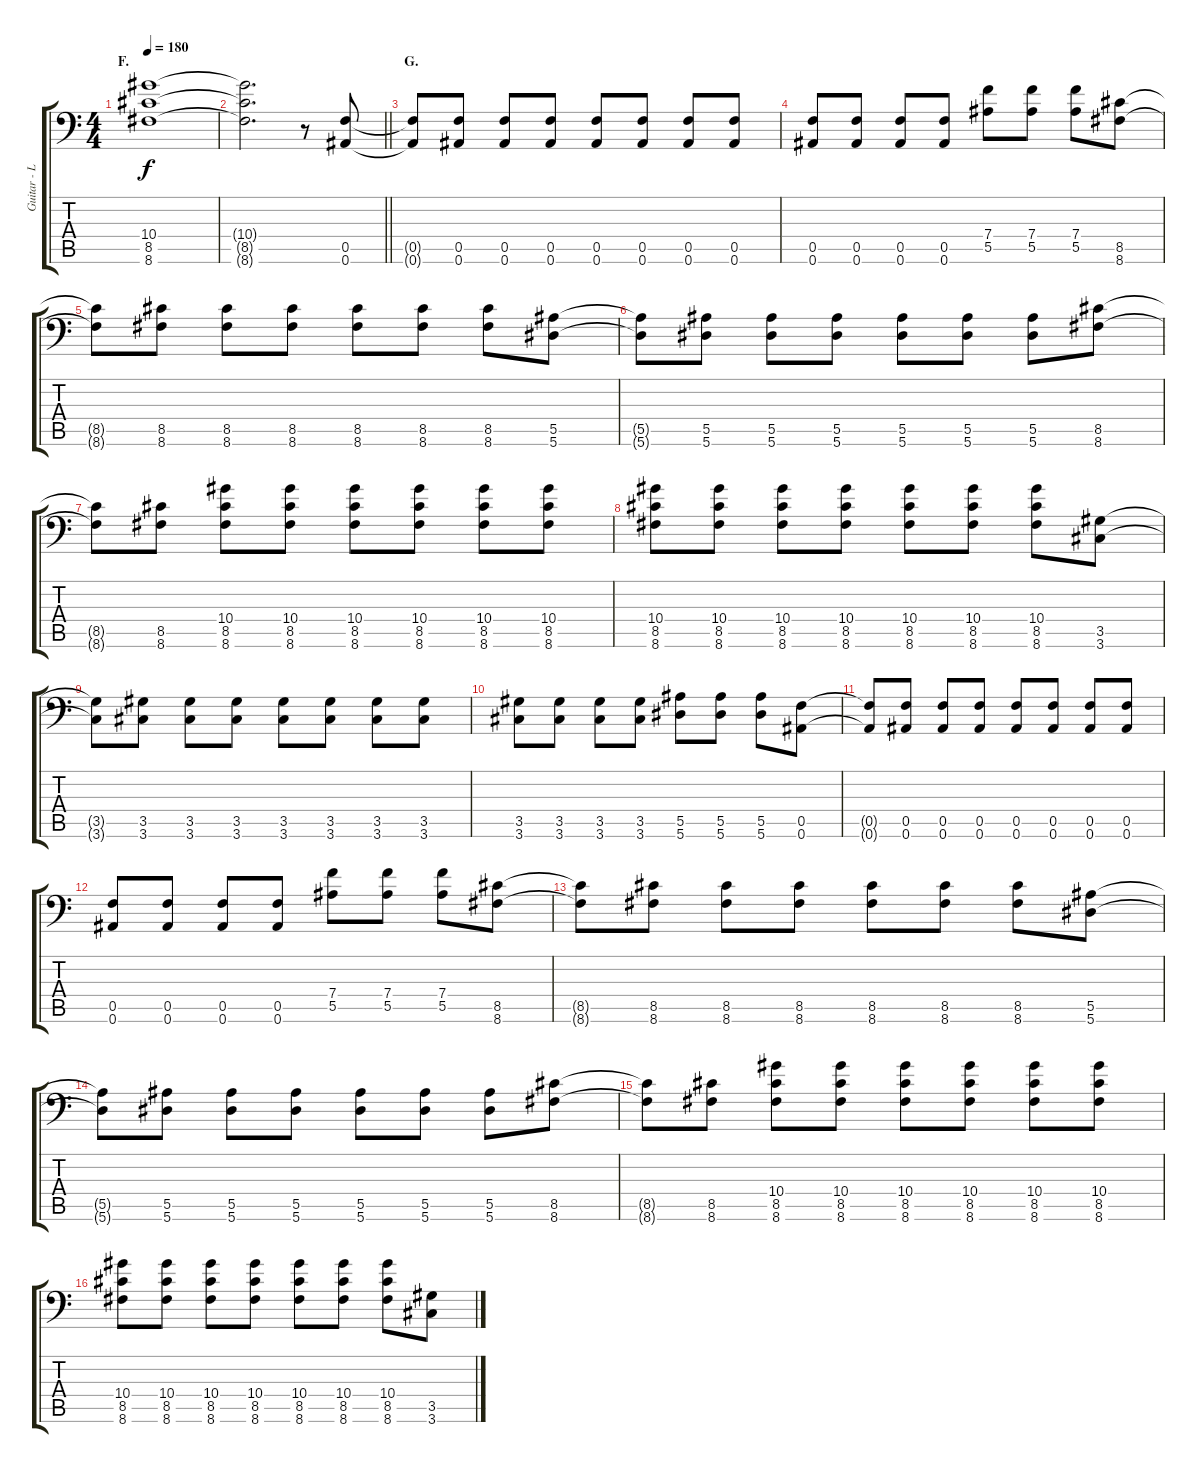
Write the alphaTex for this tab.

\track ("Guitar - Left" "Guitar - L") {instrument distortionguitar}
\staff {score tabs}
\tuning (C4 G3 Eb3 Bb2 F2 Bb1) {hide}
\ts (4 4)
\section ("" "F.")
\tempo 180
\clef f4
\ks c
(10.4{t} 8.5{t} 8.6{t}).1{dy f} |
\barLineRight lightlight
(10.4{t} 8.5{t} 8.6{t}).2{d} r.8 (0.5 0.6).8 |
\section ("" "G.")
(0.5{t} 0.6{t}).8 (0.5 0.6).8 (0.5 0.6).8 (0.5 0.6).8 (0.5 0.6).8 (0.5 0.6).8 (0.5 0.6).8 (0.5 0.6).8 |
(0.5 0.6).8 (0.5 0.6).8 (0.5 0.6).8 (0.5 0.6).8 (7.4 5.5).8 (7.4 5.5).8 (7.4 5.5).8 (8.5 8.6).8 |
(8.5{t} 8.6{t}).8 (8.5 8.6).8 (8.5 8.6).8 (8.5 8.6).8 (8.5 8.6).8 (8.5 8.6).8 (8.5 8.6).8 (5.5 5.6).8 |
(5.5{t} 5.6{t}).8 (5.5 5.6).8 (5.5 5.6).8 (5.5 5.6).8 (5.5 5.6).8 (5.5 5.6).8 (5.5 5.6).8 (8.5 8.6).8 |
(8.5{t} 8.6{t}).8 (8.5 8.6).8 (10.4 8.5 8.6).8 (10.4 8.5 8.6).8 (10.4 8.5 8.6).8 (10.4 8.5 8.6).8 (10.4 8.5 8.6).8 (10.4 8.5 8.6).8 |
(10.4 8.5 8.6).8 (10.4 8.5 8.6).8 (10.4 8.5 8.6).8 (10.4 8.5 8.6).8 (10.4 8.5 8.6).8 (10.4 8.5 8.6).8 (10.4 8.5 8.6).8 (3.5 3.6).8 |
(3.5{t} 3.6{t}).8 (3.5 3.6).8 (3.5 3.6).8 (3.5 3.6).8 (3.5 3.6).8 (3.5 3.6).8 (3.5 3.6).8 (3.5 3.6).8 |
(3.5 3.6).8 (3.5 3.6).8 (3.5 3.6).8 (3.5 3.6).8 (5.5 5.6).8 (5.5 5.6).8 (5.5 5.6).8 (0.5 0.6).8 |
(0.5{t} 0.6{t}).8 (0.5 0.6).8 (0.5 0.6).8 (0.5 0.6).8 (0.5 0.6).8 (0.5 0.6).8 (0.5 0.6).8 (0.5 0.6).8 |
(0.5 0.6).8 (0.5 0.6).8 (0.5 0.6).8 (0.5 0.6).8 (7.4 5.5).8 (7.4 5.5).8 (7.4 5.5).8 (8.5 8.6).8 |
(8.5{t} 8.6{t}).8 (8.5 8.6).8 (8.5 8.6).8 (8.5 8.6).8 (8.5 8.6).8 (8.5 8.6).8 (8.5 8.6).8 (5.5 5.6).8 |
(5.5{t} 5.6{t}).8 (5.5 5.6).8 (5.5 5.6).8 (5.5 5.6).8 (5.5 5.6).8 (5.5 5.6).8 (5.5 5.6).8 (8.5 8.6).8 |
(8.5{t} 8.6{t}).8 (8.5 8.6).8 (10.4 8.5 8.6).8 (10.4 8.5 8.6).8 (10.4 8.5 8.6).8 (10.4 8.5 8.6).8 (10.4 8.5 8.6).8 (10.4 8.5 8.6).8 |
(10.4 8.5 8.6).8 (10.4 8.5 8.6).8 (10.4 8.5 8.6).8 (10.4 8.5 8.6).8 (10.4 8.5 8.6).8 (10.4 8.5 8.6).8 (10.4 8.5 8.6).8 (3.5 3.6).8
